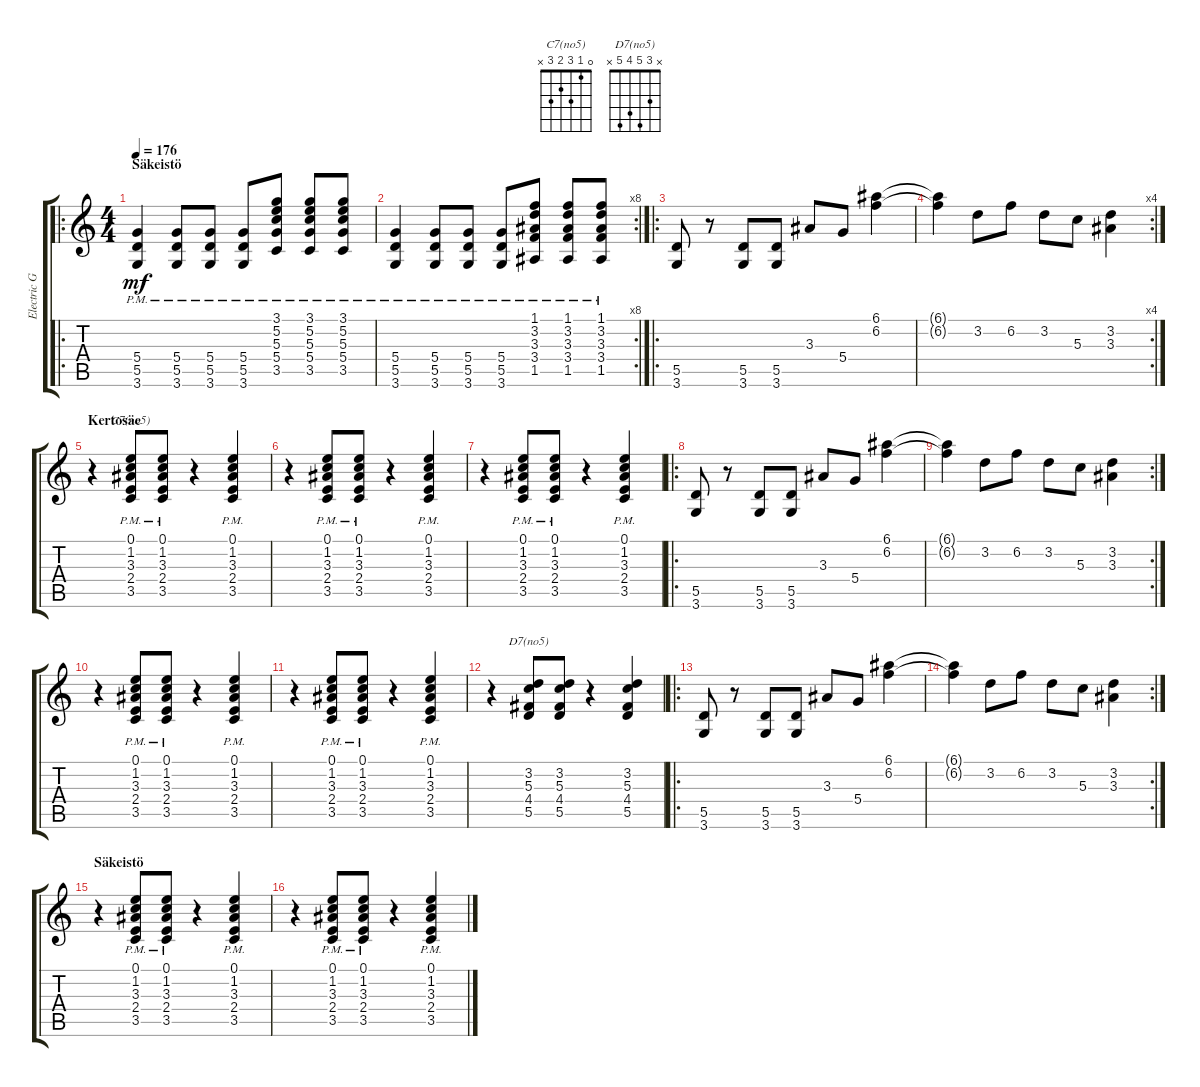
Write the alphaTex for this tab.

\track ("Electric Guitar (Clean)" "Electric G") {instrument electricguitarclean}
\staff {score tabs}
\tuning (E4 B3 G3 D3 A2 E2) {hide}
\chord ("C7(no5)" 0 1 3 2 3 x)
\chord ("D7(no5)" x 3 5 4 5 x)
\ro
\ts (4 4)
\section ("" "Säkeistö")
\tempo 176
\clef g2
\ks c
(5.4{pm} 5.5{pm} 3.6{pm}).4{dy mf} (5.4{pm} 5.5{pm} 3.6{pm}).8 (5.4{pm} 5.5{pm} 3.6{pm}).8 (5.4{pm} 5.5{pm} 3.6{pm}).8 (3.1{pm} 5.2{pm} 5.3{pm} 5.4{pm} 3.5{pm}).8 (3.1{pm} 5.2{pm} 5.3{pm} 5.4{pm} 3.5{pm}).8 (3.1{pm} 5.2{pm} 5.3{pm} 5.4{pm} 3.5{pm}).8 |
\rc 8
(5.4{pm} 5.5{pm} 3.6{pm}).4 (5.4{pm} 5.5{pm} 3.6{pm}).8 (5.4{pm} 5.5{pm} 3.6{pm}).8 (5.4{pm} 5.5{pm} 3.6{pm}).8 (1.1{pm} 3.2{pm} 3.3{pm} 3.4{pm} 1.5{pm}).8 (1.1{pm} 3.2{pm} 3.3{pm} 3.4{pm} 1.5{pm}).8 (1.1{pm} 3.2{pm} 3.3{pm} 3.4{pm} 1.5{pm}).8 |
\ro
(5.5 3.6).8 r.8 (5.5 3.6).8 (5.5 3.6).8 3.3.8 5.4.8 (6.1 6.2).4 |
\rc 4
(6.1{t} 6.2{t}).4 3.2.8 6.2.8 3.2.8 5.3.8 (3.2 3.3).4 |
\section ("" "Kertosäe")
r.4 (0.1{pm} 1.2{pm} 3.3{pm} 2.4{pm} 3.5{pm}).8{ch "C7(no5)"} (0.1{pm} 1.2{pm} 3.3{pm} 2.4{pm} 3.5{pm}).8 r.4 (0.1{pm} 1.2{pm} 3.3{pm} 2.4{pm} 3.5{pm}).4 |
r.4 (0.1{pm} 1.2{pm} 3.3{pm} 2.4{pm} 3.5{pm}).8 (0.1{pm} 1.2{pm} 3.3{pm} 2.4{pm} 3.5{pm}).8 r.4 (0.1{pm} 1.2{pm} 3.3{pm} 2.4{pm} 3.5{pm}).4 |
r.4 (0.1{pm} 1.2{pm} 3.3{pm} 2.4{pm} 3.5{pm}).8 (0.1{pm} 1.2{pm} 3.3{pm} 2.4{pm} 3.5{pm}).8 r.4 (0.1{pm} 1.2{pm} 3.3{pm} 2.4{pm} 3.5{pm}).4 |
\ro
(5.5 3.6).8 r.8 (5.5 3.6).8 (5.5 3.6).8 3.3.8 5.4.8 (6.1 6.2).4 |
\rc 2
(6.1{t} 6.2{t}).4 3.2.8 6.2.8 3.2.8 5.3.8 (3.2 3.3).4 |
r.4 (0.1{pm} 1.2{pm} 3.3{pm} 2.4{pm} 3.5{pm}).8 (0.1{pm} 1.2{pm} 3.3{pm} 2.4{pm} 3.5{pm}).8 r.4 (0.1{pm} 1.2{pm} 3.3{pm} 2.4{pm} 3.5{pm}).4 |
r.4 (0.1{pm} 1.2{pm} 3.3{pm} 2.4{pm} 3.5{pm}).8 (0.1{pm} 1.2{pm} 3.3{pm} 2.4{pm} 3.5{pm}).8 r.4 (0.1{pm} 1.2{pm} 3.3{pm} 2.4{pm} 3.5{pm}).4 |
r.4 (3.2 5.3 4.4 5.5).8{ch "D7(no5)"} (3.2 5.3 4.4 5.5).8 r.4 (3.2 5.3 4.4 5.5).4 |
\ro
(5.5 3.6).8 r.8 (5.5 3.6).8 (5.5 3.6).8 3.3.8 5.4.8 (6.1 6.2).4 |
\rc 2
(6.1{t} 6.2{t}).4 3.2.8 6.2.8 3.2.8 5.3.8 (3.2 3.3).4 |
\section ("" "Säkeistö")
r.4 (0.1{pm} 1.2{pm} 3.3{pm} 2.4{pm} 3.5{pm}).8 (0.1{pm} 1.2{pm} 3.3{pm} 2.4{pm} 3.5{pm}).8 r.4 (0.1{pm} 1.2{pm} 3.3{pm} 2.4{pm} 3.5{pm}).4 |
r.4 (0.1{pm} 1.2{pm} 3.3{pm} 2.4{pm} 3.5{pm}).8 (0.1{pm} 1.2{pm} 3.3{pm} 2.4{pm} 3.5{pm}).8 r.4 (0.1{pm} 1.2{pm} 3.3{pm} 2.4{pm} 3.5{pm}).4
